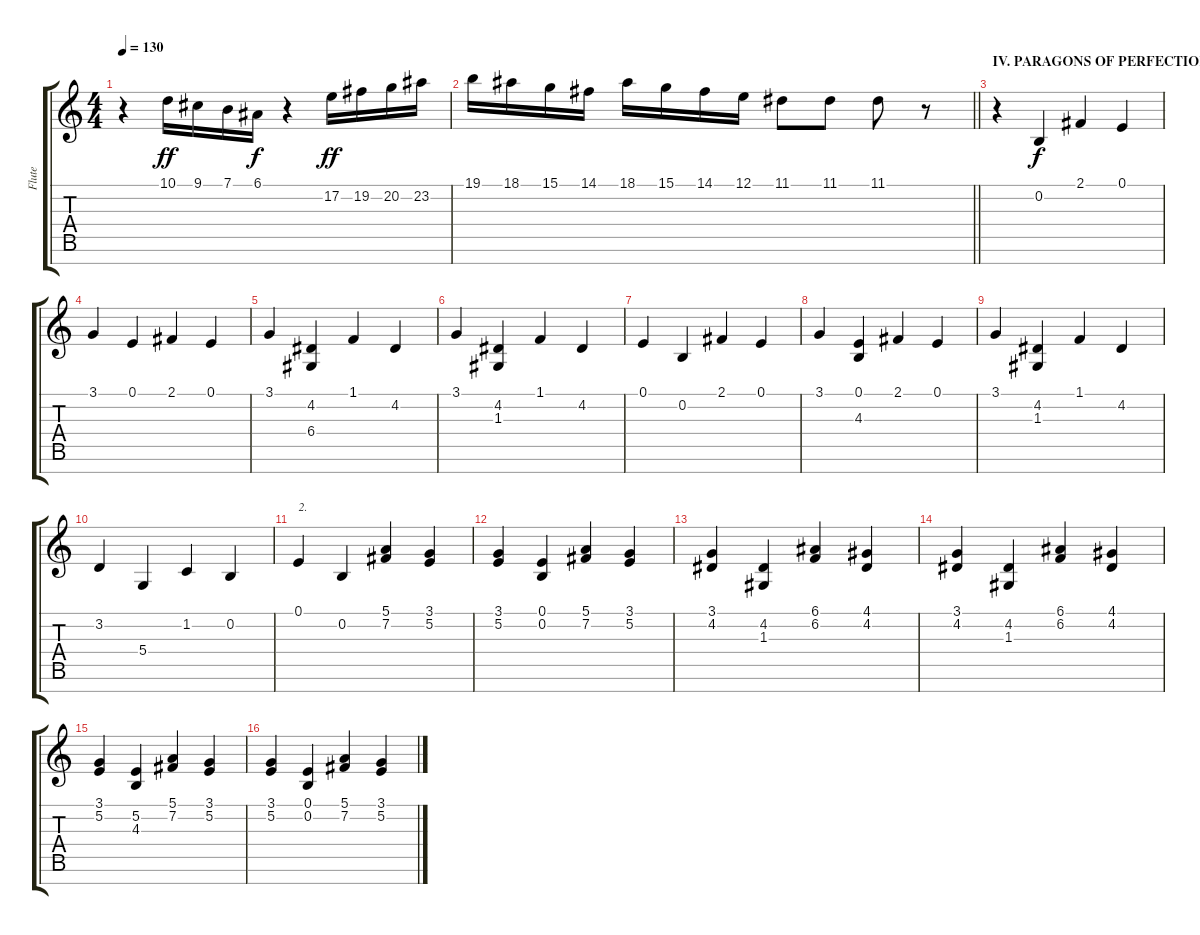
\track ("Flute" "Flute") {instrument flute}
\staff {score tabs}
\tuning (E4 B3 G3 D3 A2 E2 B1) {hide}
\ts (4 4)
\tempo 130
\clef g2
\ks c
r.4{dy ff} 10.1.16 9.1.16 7.1.16 6.1.16{dy f} r.4 17.2.16{dy ff} 19.2.16 20.2.16 23.2.16 |
\barLineRight lightlight
19.1.16 18.1.16 15.1.16 14.1.16 18.1.16 15.1.16 14.1.16 12.1.16 11.1.8 11.1.8 11.1.8 r.8 |
\section ("" "IV. PARAGONS OF PERFECTION")
r.4{volume 4} 0.2.4{dy f volume 12} 2.1.4 0.1.4 |
3.1.4 0.1.4 2.1.4 0.1.4 |
3.1.4 (4.2 6.4).4 1.1.4 4.2.4 |
3.1.4 (4.2 1.3).4 1.1.4 4.2.4 |
0.1.4 0.2.4 2.1.4 0.1.4 |
3.1.4 (0.1 4.3).4 2.1.4 0.1.4 |
3.1.4 (4.2 1.3).4 1.1.4 4.2.4 |
3.2.4 5.4.4 1.2.4 0.2.4 |
0.1.4{txt "2."} 0.2.4 (5.1 7.2).4 (3.1 5.2).4 |
(3.1 5.2).4 (0.1 0.2).4 (5.1 7.2).4 (3.1 5.2).4 |
(3.1 4.2).4 (4.2 1.3).4 (6.1 6.2).4 (4.1 4.2).4 |
(3.1 4.2).4 (4.2 1.3).4 (6.1 6.2).4 (4.1 4.2).4 |
(3.1 5.2).4 (5.2 4.3).4 (5.1 7.2).4 (3.1 5.2).4 |
(3.1 5.2).4 (0.1 0.2).4 (5.1 7.2).4 (3.1 5.2).4
